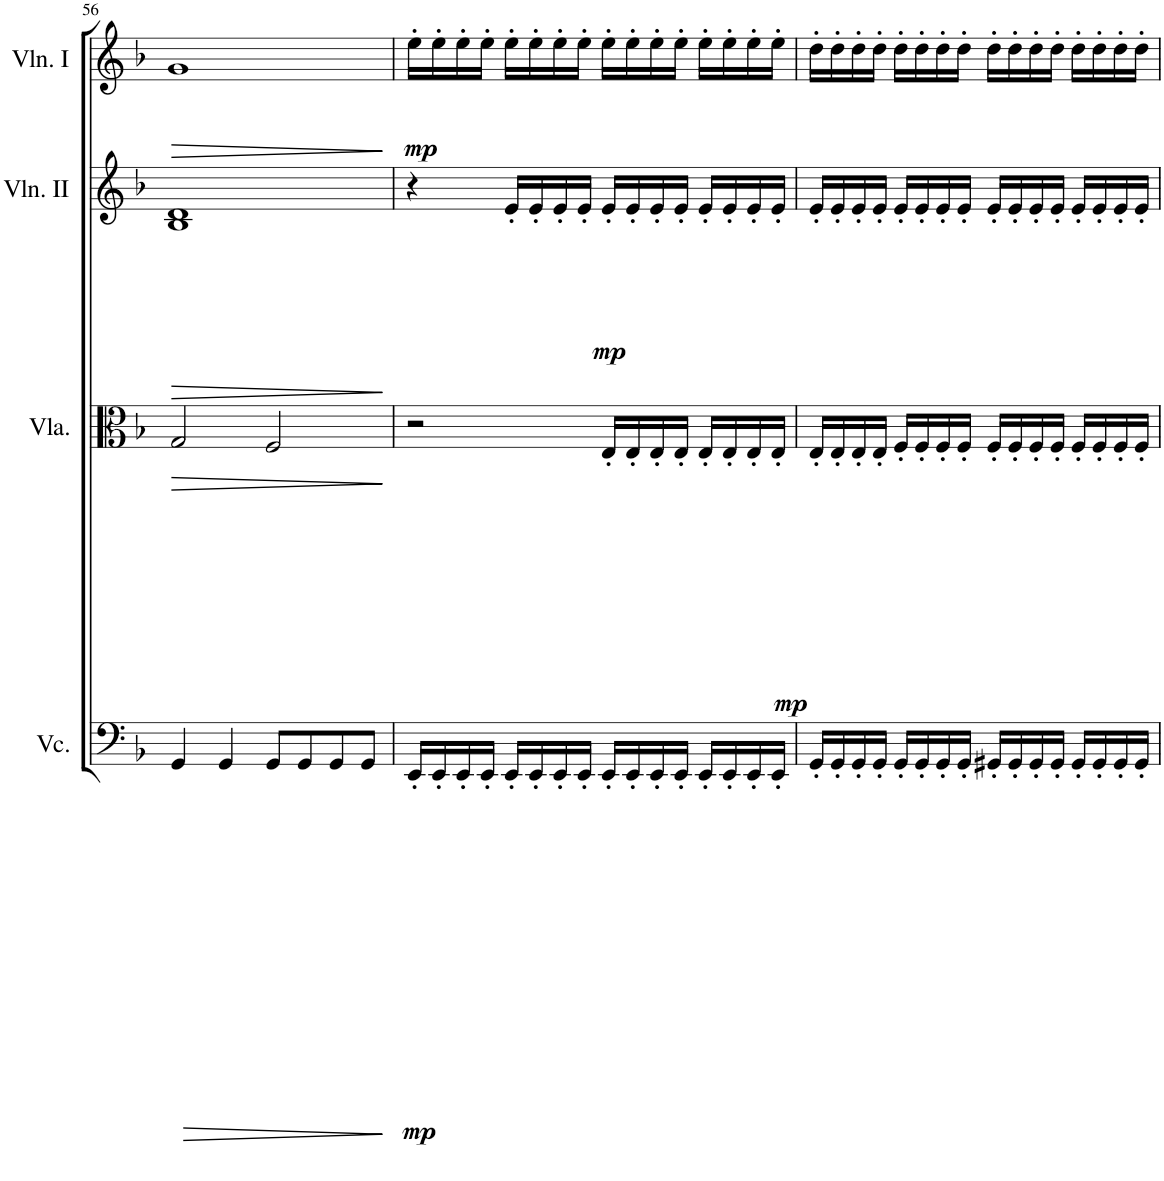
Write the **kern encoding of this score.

**kern	**dynam	**kern	**dynam	**kern	**dynam	**kern	**dynam
*part4	*part4	*part3	*part3	*part2	*part2	*part1	*part1
*staff4	*staff4	*staff3	*staff3	*staff2	*staff2	*staff1	*staff1
*I"Cello	*	*I"Viola	*	*I"Violin II	*	*I"Violin I	*
*	*	*I'Vla.	*	*I'Vln. II	*	*I'Vln. I	*
!!LO:PB:g=z
*clefF4	*	*clefC3	*	*clefG2	*	*clefG2	*
*k[b-]	*	*k[b-]	*	*k[b-]	*	*k[b-]	*
*M4/4	*	*M4/4	*	*M4/4	*	*M4/4	*
*met(c)	*	*met(c)	*	*met(c)	*	*met(c)	*
=56	=56	=56	=56	=56	=56	=56	=56
!	!	!	!LO:HP:b	!	!LO:HP:b	!	!LO:HP:b
4GG/	.	2G/	>	1B- 1d	>	1g	>
4GG/	.	.	.	.	.	.	.
8GG/L	.	2F/	.	.	.	.	.
8GG/	.	.	.	.	.	.	.
8GG/	.	.	.	.	.	.	.
8GG/J	.	.	.	.	.	.	.
.	.	.	]	.	]	.	]
=57	=57	=57	=57	=57	=57	=57	=57
!	!LO:DY:b	!	!	!	!	!	!LO:DY:b
16EE'/LL	mp	2r	.	4r	.	16ee'\LL	mp
16EE'/	.	.	.	.	.	16ee'\	.
16EE'/	.	.	.	.	.	16ee'\	.
16EE'/JJ	.	.	.	.	.	16ee'\JJ	.
!	!	!	!	!	!LO:DY:b	!	!
16EE'/LL	.	.	.	16e'/LL	mp	16ee'\LL	.
16EE'/	.	.	.	16e'/	.	16ee'\	.
16EE'/	.	.	.	16e'/	.	16ee'\	.
16EE'/JJ	.	.	.	16e'/JJ	.	16ee'\JJ	.
!	!	!	!LO:DY:b	!	!	!	!
16EE'/LL	.	16E'/LL	mp	16e'/LL	.	16ee'\LL	.
16EE'/	.	16E'/	.	16e'/	.	16ee'\	.
16EE'/	.	16E'/	.	16e'/	.	16ee'\	.
16EE'/JJ	.	16E'/JJ	.	16e'/JJ	.	16ee'\JJ	.
16EE'/LL	.	16E'/LL	.	16e'/LL	.	16ee'\LL	.
16EE'/	.	16E'/	.	16e'/	.	16ee'\	.
16EE'/	.	16E'/	.	16e'/	.	16ee'\	.
16EE'/JJ	.	16E'/JJ	.	16e'/JJ	.	16ee'\JJ	.
=58	=58	=58	=58	=58	=58	=58	=58
16GG'/LL	.	16E'/LL	.	16e'/LL	.	16dd'\LL	.
16GG'/	.	16E'/	.	16e'/	.	16dd'\	.
16GG'/	.	16E'/	.	16e'/	.	16dd'\	.
16GG'/JJ	.	16E'/JJ	.	16e'/JJ	.	16dd'\JJ	.
16GG'/LL	.	16F'/LL	.	16e'/LL	.	16dd'\LL	.
16GG'/	.	16F'/	.	16e'/	.	16dd'\	.
16GG'/	.	16F'/	.	16e'/	.	16dd'\	.
16GG'/JJ	.	16F'/JJ	.	16e'/JJ	.	16dd'\JJ	.
16GG#X'/LL	.	16F'/LL	.	16e'/LL	.	16dd'\LL	.
16GG#'/	.	16F'/	.	16e'/	.	16dd'\	.
16GG#'/	.	16F'/	.	16e'/	.	16dd'\	.
16GG#'/JJ	.	16F'/JJ	.	16e'/JJ	.	16dd'\JJ	.
16GG#'/LL	.	16F'/LL	.	16e'/LL	.	16dd'\LL	.
16GG#'/	.	16F'/	.	16e'/	.	16dd'\	.
16GG#'/	.	16F'/	.	16e'/	.	16dd'\	.
16GG#'/JJ	.	16F'/JJ	.	16e'/JJ	.	16dd'\JJ	.
=	=	=	=	=	=	=	=
*-	*-	*-	*-	*-	*-	*-	*-
